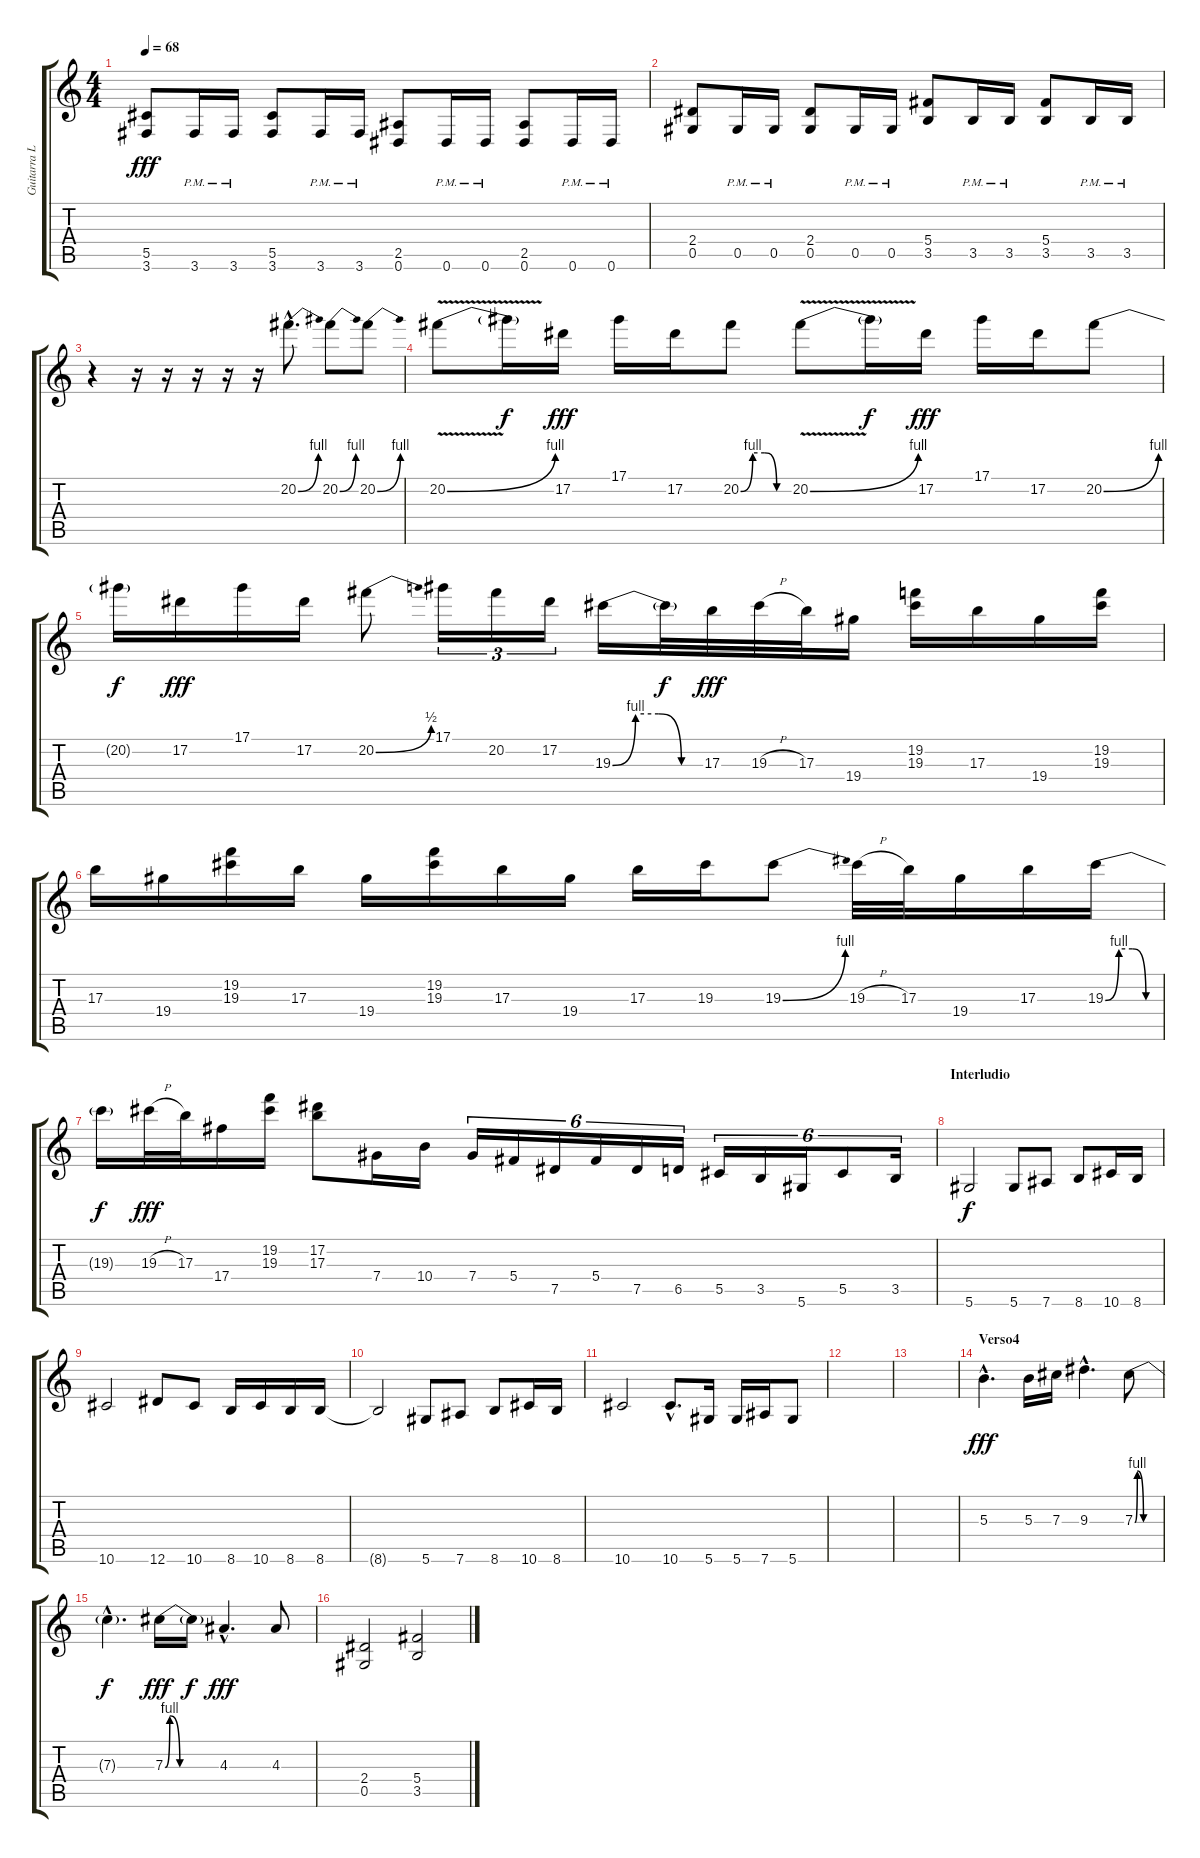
\track ("Guitarra Lider 2" "Guitarra L") {instrument distortionguitar}
\staff {score tabs}
\tuning (Eb4 Bb3 Gb3 Db3 Ab2 Eb2) {hide}
\ts (4 4)
\tempo 68
\clef g2
\ks c
(5.5 3.6).8{dy fff} 3.6{pm}.16 3.6{pm}.16 (5.5 3.6).8 3.6{pm}.16 3.6{pm}.16 (2.5 0.6).8 0.6{pm}.16 0.6{pm}.16 (2.5 0.6).8 0.6{pm}.16 0.6{pm}.16 |
(2.4 0.5).8 0.5{pm}.16 0.5{pm}.16 (2.4 0.5).8 0.5{pm}.16 0.5{pm}.16 (5.4 3.5).8 3.5{pm}.16 3.5{pm}.16 (5.4 3.5).8 3.5{pm}.16 3.5{pm}.16 |
r.4 r.16 r.16 r.16 r.16 r.16 20.2{be (bend 0 0 60 4) hac}.8{d balance 8} 20.2{be (bend 0 0 60 4)}.8 20.2{be (bend 0 0 60 4)}.8 |
20.2{be (bend 0 0 60 4) v}.8 20.2{t}.16{dy f} 17.2.16{dy fff} 17.1.16 17.2.16 20.2{be (custom 0 0 15 4 30 4 45 0 60 0)}.8 20.2{be (bend 0 0 60 4) v}.8 20.2{t}.16{dy f} 17.2.16{dy fff} 17.1.16 17.2.16 20.2{be (bend 0 0 60 4)}.8 |
20.2{t}.16{dy f} 17.2.16{dy fff} 17.1.16 17.2.16 20.2{be (bend 0 0 60 2)}.8 17.1.16{tu (3 2)} 20.2.16{tu (3 2)} 17.2.16{tu (3 2)} 19.3{be (custom 0 0 15 4 30 4 45 0 60 0)}.16 19.3{t}.32{dy f} 17.3.32{dy fff} 19.3{h}.32 17.3.32 19.4.16 (19.2 19.3).16 17.3.16 19.4.16 (19.2 19.3).16 |
17.3.16 19.4.16 (19.2 19.3).16 17.3.16 19.4.16 (19.2 19.3).16 17.3.16 19.4.16 17.3.16 19.3.16 19.3{be (bend 0 0 60 4)}.8 19.3{h}.32 17.3.32 19.4.16 17.3.16 19.3{be (custom 0 0 15 4 30 4 45 0 60 0)}.16 |
19.3{t}.16{dy f} 19.3{h}.32{dy fff} 17.3.32 17.4.16 (19.2 19.3).16 (17.2 17.3).8 7.4.16 10.4.16 7.4.16{tu (6 4)} 5.4.16{tu (6 4)} 7.5.16{tu (6 4)} 5.4.16{tu (6 4)} 7.5.16{tu (6 4)} 6.5.16{tu (6 4)} 5.5.16{tu (6 4)} 3.5.16{tu (6 4)} 5.6.16{tu (6 4)} 5.5.8{tu (6 4)} 3.5.16{tu (6 4)} |
\section ("" "Interludio")
5.6.2{dy f} 5.6.8 7.6.8 8.6.8 10.6.16 8.6.16 |
10.6.2 12.6.8 10.6.8 8.6.16 10.6.16 8.6.16 8.6.16 |
8.6{t}.2 5.6.8 7.6.8 8.6.8 10.6.16 8.6.16 |
10.6.2 10.6{hac}.8{d} 5.6.16 5.6.16 7.6.16 5.6.8 |
|
|
\section ("" "Verso4")
5.3{hac}.4{d dy fff} 5.3.16 7.3.16 9.3{hac}.4{d} 7.3{be (custom 0 0 6 4 21 0 45 0 60 0)}.8 |
7.3{hac t}.4{d dy f} 7.3{be (custom 0 0 5 4 16 0 40 0 60 0)}.16{dy fff} 7.3{t}.16{dy f} 4.3{hac}.4{d dy fff} 4.3.8 |
(2.4 0.5).2 (5.4 3.5).2
